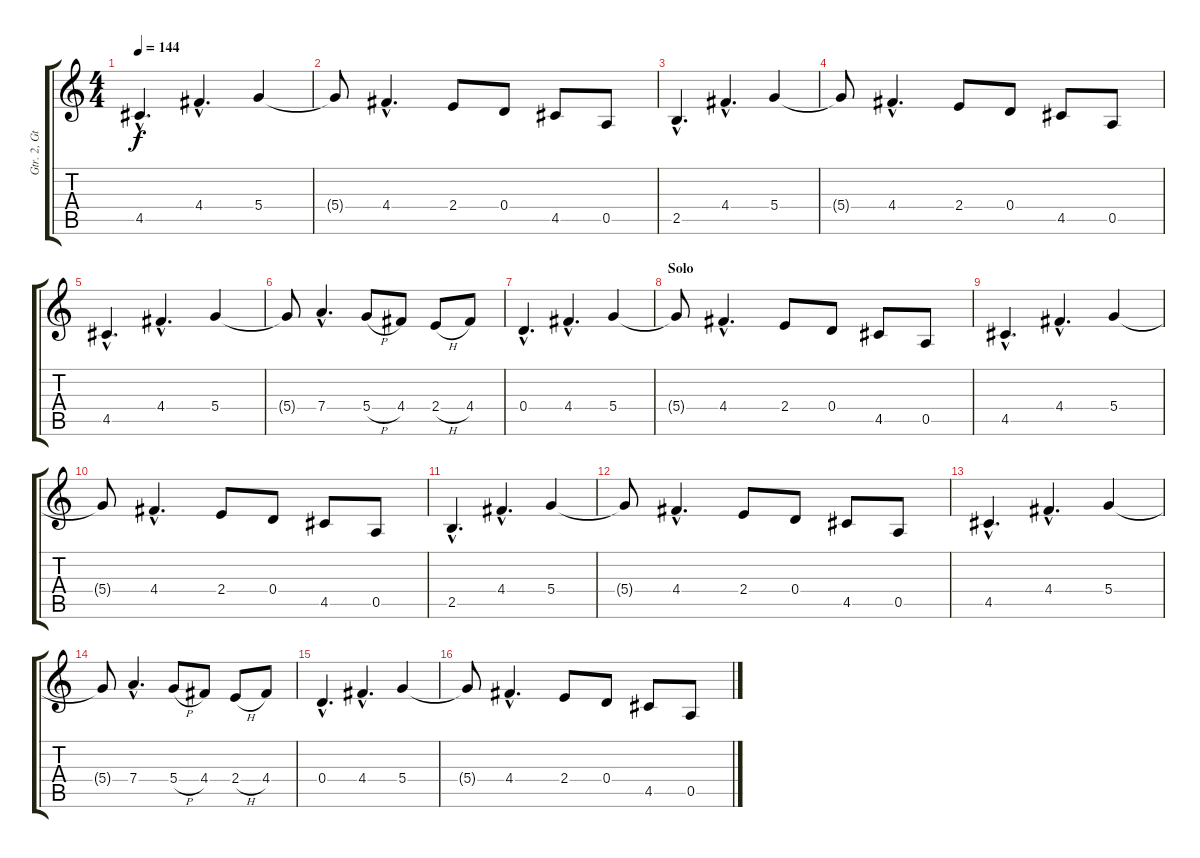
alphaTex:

\track ("Gtr. 2, Gtr.5" "Gtr. 2, Gt") {instrument distortionguitar}
\staff {score tabs}
\tuning (E4 B3 G3 D3 A2 E2) {hide}
\ts (4 4)
\tempo 144
\clef g2
\ks c
4.5{hac}.4{d dy f} 4.4{hac}.4{d} 5.4.4 |
5.4{t}.8 4.4{hac}.4{d} 2.4.8 0.4.8 4.5.8 0.5.8 |
2.5{hac}.4{d} 4.4{hac}.4{d} 5.4.4 |
5.4{t}.8 4.4{hac}.4{d} 2.4.8 0.4.8 4.5.8 0.5.8 |
4.5{hac}.4{d} 4.4{hac}.4{d} 5.4.4 |
5.4{t}.8 7.4{hac}.4{d} 5.4{h}.8 4.4.8 2.4{h}.8 4.4.8 |
0.4{hac}.4{d} 4.4{hac}.4{d} 5.4.4 |
\section ("" "Solo")
5.4{t}.8 4.4{hac}.4{d} 2.4.8 0.4.8 4.5.8 0.5.8 |
4.5{hac}.4{d} 4.4{hac}.4{d} 5.4.4 |
5.4{t}.8 4.4{hac}.4{d} 2.4.8 0.4.8 4.5.8 0.5.8 |
2.5{hac}.4{d} 4.4{hac}.4{d} 5.4.4 |
5.4{t}.8 4.4{hac}.4{d} 2.4.8 0.4.8 4.5.8 0.5.8 |
4.5{hac}.4{d} 4.4{hac}.4{d} 5.4.4 |
5.4{t}.8 7.4{hac}.4{d} 5.4{h}.8 4.4.8 2.4{h}.8 4.4.8 |
0.4{hac}.4{d} 4.4{hac}.4{d} 5.4.4 |
5.4{t}.8 4.4{hac}.4{d} 2.4.8 0.4.8 4.5.8 0.5.8
